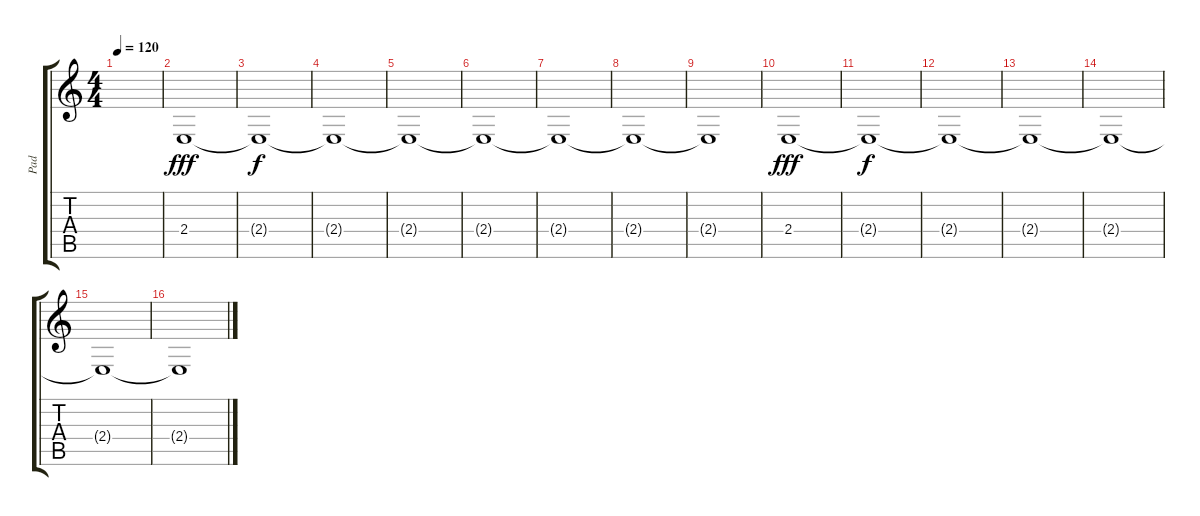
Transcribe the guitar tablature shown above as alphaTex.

\track ("Pad" "Pad") {instrument pad3polysynth}
\staff {score tabs}
\tuning (E5 B3 G3 D3 A2 E2) {hide}
\ts (4 4)
\tempo 120
\clef g2
\ks c
|
2.4.1{dy fff volume 12} |
2.4{t}.1{dy f} |
2.4{t}.1 |
2.4{t}.1 |
2.4{t}.1 |
2.4{t}.1 |
2.4{t}.1 |
2.4{t}.1 |
2.4.1{dy fff} |
2.4{t}.1{dy f} |
2.4{t}.1 |
2.4{t}.1 |
2.4{t}.1 |
2.4{t}.1 |
2.4{t}.1
